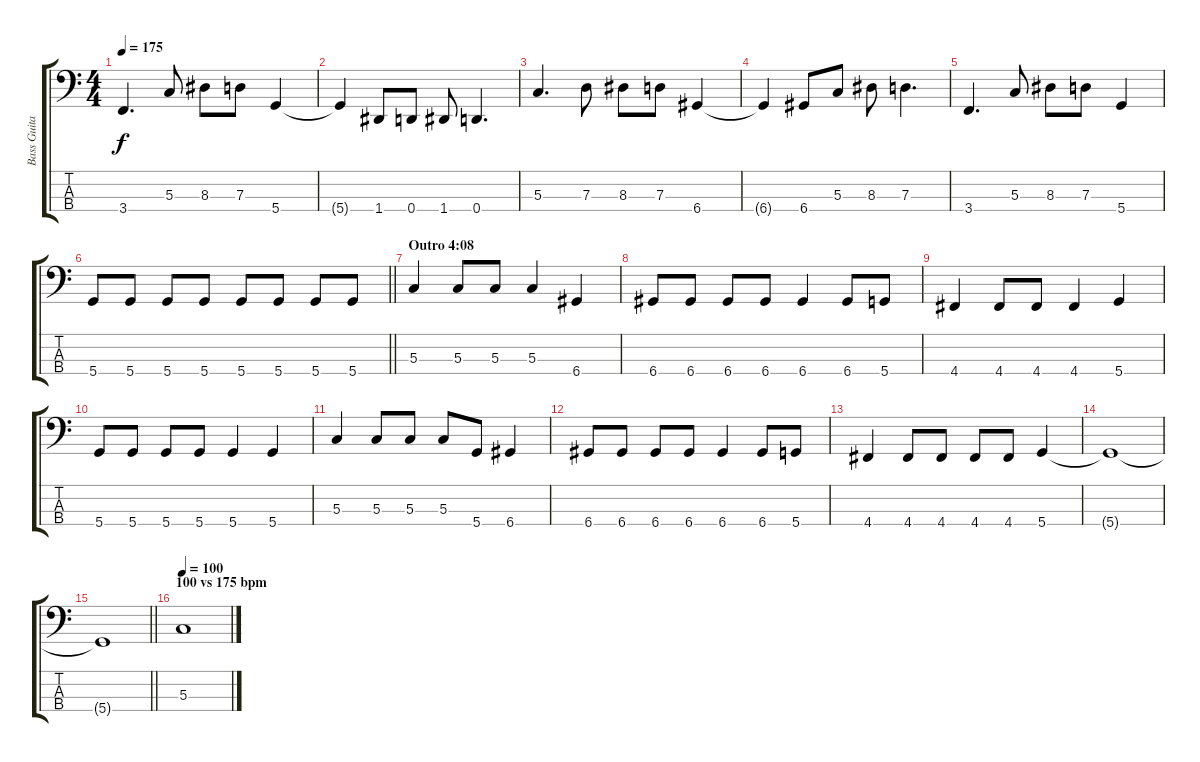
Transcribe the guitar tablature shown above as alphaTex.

\track ("Bass Guitar" "Bass Guita") {instrument electricbassfinger}
\staff {score tabs}
\tuning (F2 C2 G1 D1) {hide}
\ts (4 4)
\tempo 175
\clef f4
\ks c
3.4.4{d dy f} 5.3.8 8.3.8 7.3.8 5.4.4 |
5.4{t}.4 1.4.8 0.4.8 1.4.8 0.4.4{d} |
5.3.4{d} 7.3.8 8.3.8 7.3.8 6.4.4 |
6.4{t}.4 6.4.8 5.3.8 8.3.8 7.3.4{d} |
3.4.4{d} 5.3.8 8.3.8 7.3.8 5.4.4 |
\barLineRight lightlight
5.4.8 5.4.8 5.4.8 5.4.8 5.4.8 5.4.8 5.4.8 5.4.8 |
\section ("" "Outro 4:08")
5.3.4 5.3.8 5.3.8 5.3.4 6.4.4 |
6.4.8 6.4.8 6.4.8 6.4.8 6.4.4 6.4.8 5.4.8 |
4.4.4 4.4.8 4.4.8 4.4.4 5.4.4 |
5.4.8 5.4.8 5.4.8 5.4.8 5.4.4 5.4.4 |
5.3.4 5.3.8 5.3.8 5.3.8 5.4.8 6.4.4 |
6.4.8 6.4.8 6.4.8 6.4.8 6.4.4 6.4.8 5.4.8 |
4.4.4 4.4.8 4.4.8 4.4.8 4.4.8 5.4.4 |
5.4{t}.1 |
\barLineRight lightlight
5.4{t}.1 |
\section ("" "100 vs 175 bpm")
\tempo 100
5.3.1
